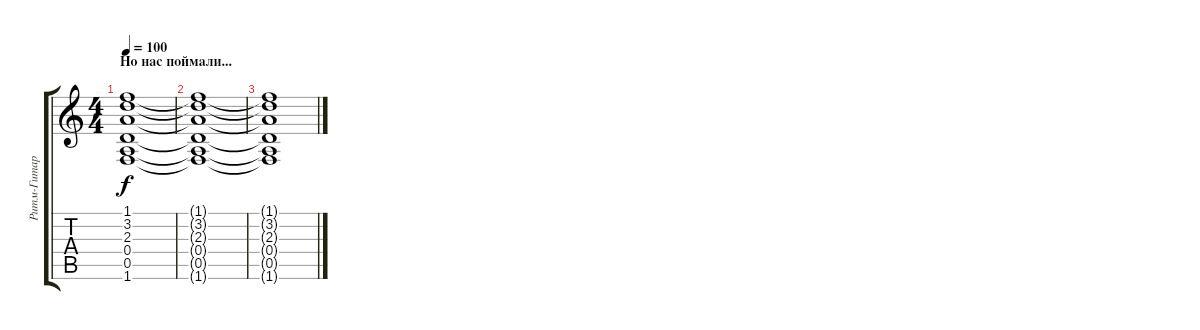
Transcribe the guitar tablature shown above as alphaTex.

\track ("Ритм-Гитара (Егор Летов)" "Ритм-Гитар") {instrument overdrivenguitar}
\staff {score tabs}
\tuning (E4 B3 G3 D3 A2 E2) {hide}
\ts (4 4)
\section ("" "Но нас поймали...")
\tempo 100
\clef g2
\ks c
(1.1 3.2 2.3 0.4 0.5 1.6).1{dy f} |
(1.1{t} 3.2{t} 2.3{t} 0.4{t} 0.5{t} 1.6{t}).1{volume 0} |
(1.1{t} 3.2{t} 2.3{t} 0.4{t} 0.5{t} 1.6{t}).1
